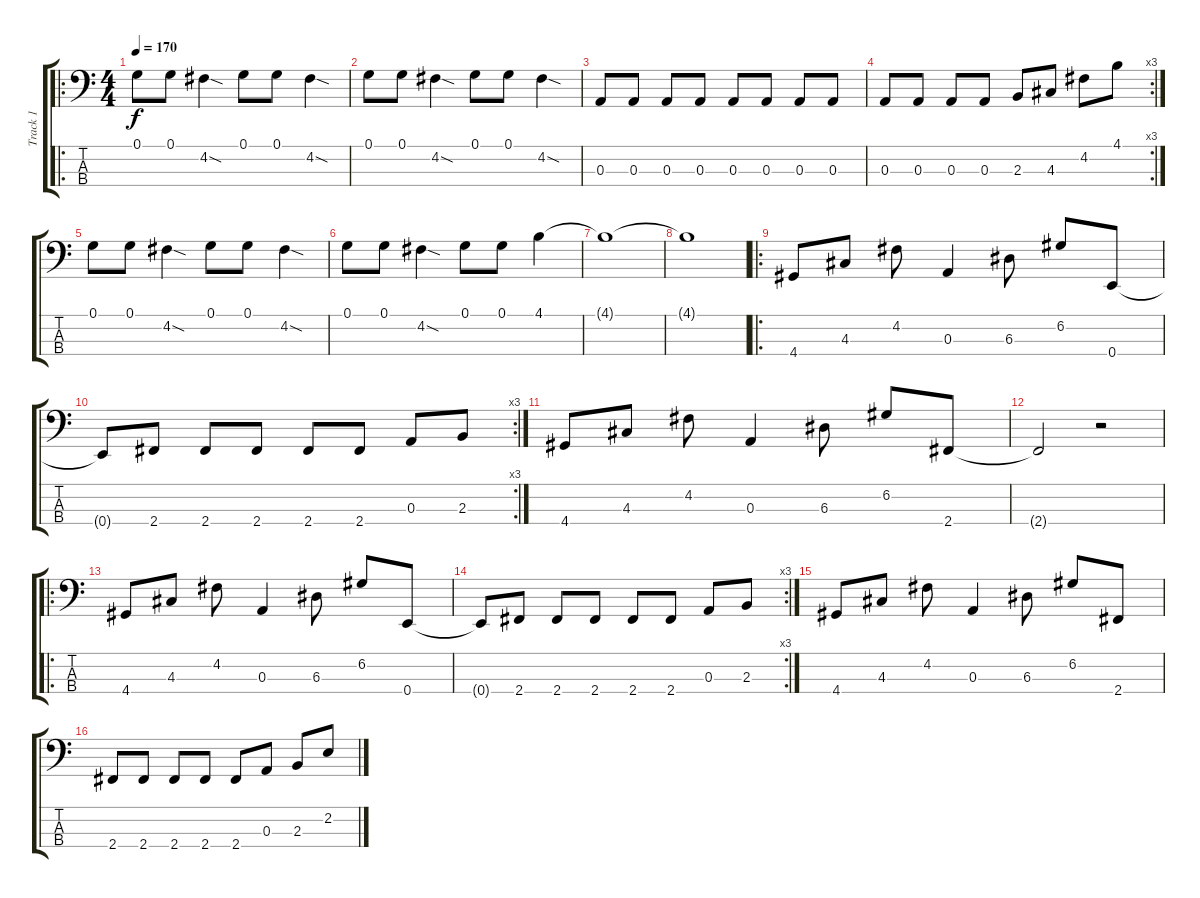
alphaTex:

\track ("Track 1" "Track 1") {instrument electricbassfinger}
\staff {score tabs}
\tuning (G2 D2 A1 E1) {hide}
\ro
\ts (4 4)
\tempo 170
\clef f4
\ks c
0.1.8{dy f} 0.1.8 4.2{sod}.4 0.1.8 0.1.8 4.2{sod}.4 |
0.1.8 0.1.8 4.2{sod}.4 0.1.8 0.1.8 4.2{sod}.4 |
0.3.8 0.3.8 0.3.8 0.3.8 0.3.8 0.3.8 0.3.8 0.3.8 |
\rc 3
0.3.8 0.3.8 0.3.8 0.3.8 2.3.8 4.3.8 4.2.8 4.1.8 |
0.1.8 0.1.8 4.2{sod}.4 0.1.8 0.1.8 4.2{sod}.4 |
0.1.8 0.1.8 4.2{sod}.4 0.1.8 0.1.8 4.1.4 |
4.1{t}.1 |
4.1{t}.1 |
\ro
4.4.8 4.3.8 4.2.8 0.3.4 6.3.8 6.2.8 0.4.8 |
\rc 3
0.4{t}.8 2.4.8 2.4.8 2.4.8 2.4.8 2.4.8 0.3.8 2.3.8 |
4.4.8 4.3.8 4.2.8 0.3.4 6.3.8 6.2.8 2.4.8 |
2.4{t}.2 r.2 |
\ro
4.4.8 4.3.8 4.2.8 0.3.4 6.3.8 6.2.8 0.4.8 |
\rc 3
0.4{t}.8 2.4.8 2.4.8 2.4.8 2.4.8 2.4.8 0.3.8 2.3.8 |
4.4.8 4.3.8 4.2.8 0.3.4 6.3.8 6.2.8 2.4.8 |
2.4.8 2.4.8 2.4.8 2.4.8 2.4.8 0.3.8 2.3.8 2.2.8
